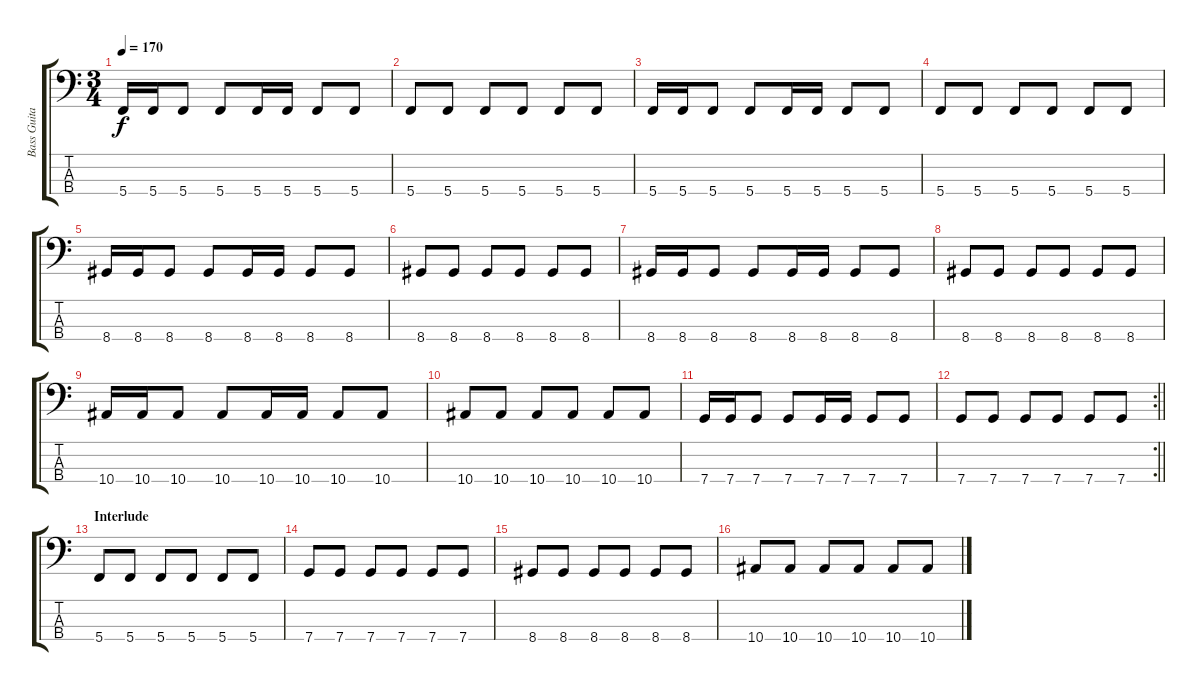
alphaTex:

\track ("Bass Guitar" "Bass Guita") {instrument electricbasspick}
\staff {score tabs}
\tuning (F2 C2 G1 C1) {hide}
\ts (3 4)
\tempo 170
\clef f4
\ks c
5.4.16{dy f} 5.4.16 5.4.8 5.4.8 5.4.16 5.4.16 5.4.8 5.4.8 |
5.4.8 5.4.8 5.4.8 5.4.8 5.4.8 5.4.8 |
5.4.16 5.4.16 5.4.8 5.4.8 5.4.16 5.4.16 5.4.8 5.4.8 |
5.4.8 5.4.8 5.4.8 5.4.8 5.4.8 5.4.8 |
8.4.16 8.4.16 8.4.8 8.4.8 8.4.16 8.4.16 8.4.8 8.4.8 |
8.4.8 8.4.8 8.4.8 8.4.8 8.4.8 8.4.8 |
8.4.16 8.4.16 8.4.8 8.4.8 8.4.16 8.4.16 8.4.8 8.4.8 |
8.4.8 8.4.8 8.4.8 8.4.8 8.4.8 8.4.8 |
10.4.16 10.4.16 10.4.8 10.4.8 10.4.16 10.4.16 10.4.8 10.4.8 |
10.4.8 10.4.8 10.4.8 10.4.8 10.4.8 10.4.8 |
7.4.16 7.4.16 7.4.8 7.4.8 7.4.16 7.4.16 7.4.8 7.4.8 |
\rc 2
\barLineRight lightlight
7.4.8 7.4.8 7.4.8 7.4.8 7.4.8 7.4.8 |
\section ("" "Interlude")
5.4.8 5.4.8 5.4.8 5.4.8 5.4.8 5.4.8 |
7.4.8 7.4.8 7.4.8 7.4.8 7.4.8 7.4.8 |
8.4.8 8.4.8 8.4.8 8.4.8 8.4.8 8.4.8 |
10.4.8 10.4.8 10.4.8 10.4.8 10.4.8 10.4.8
